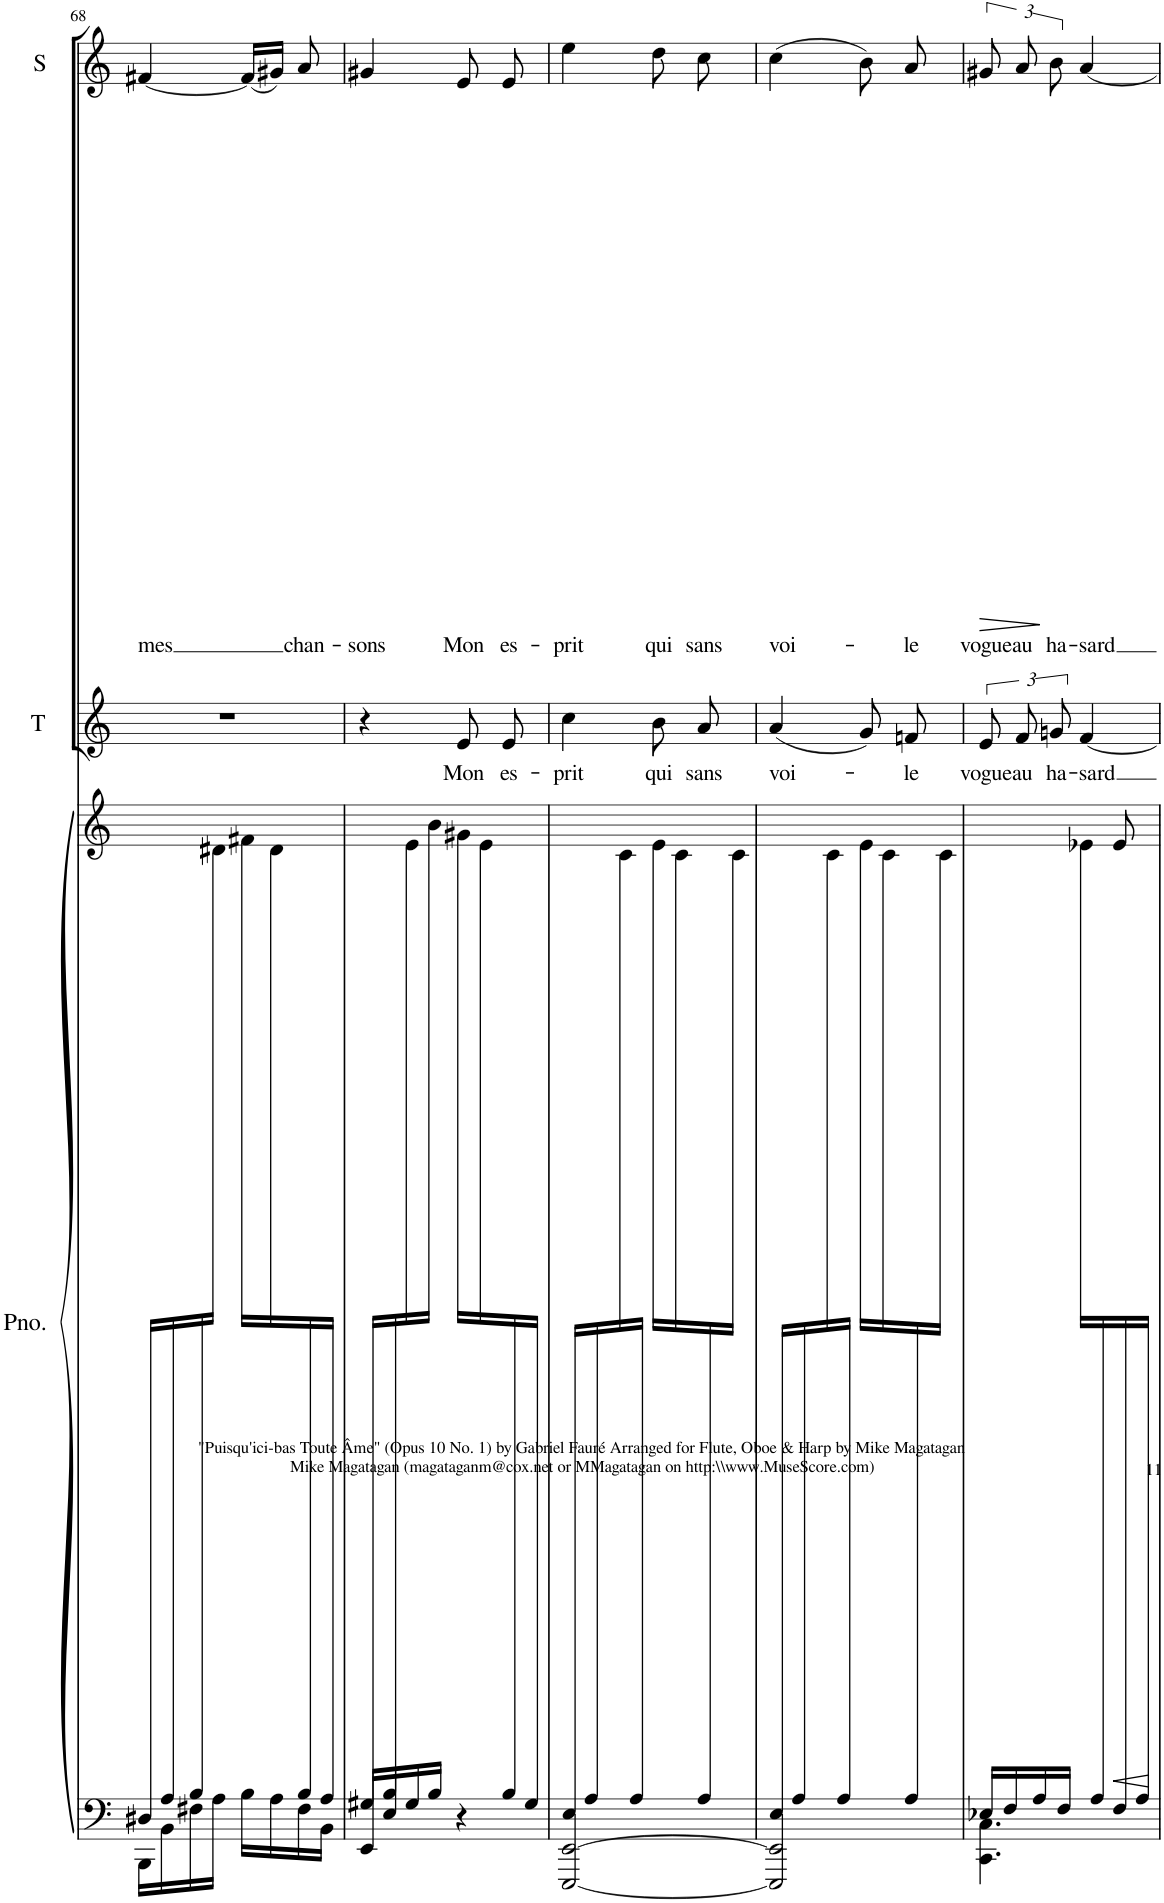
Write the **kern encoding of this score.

**kern	**kern	**kern	**text	**kern	**text	**dynam
*part3	*part3	*part2	*part2	*part1	*part1	*part1
*staff4	*staff3	*staff2	*staff2	*staff1	*staff1	*staff1
*I"Piano	*	*I"T	*	*I"S	*	*
*I'Pno.	*	*I'T	*	*I'S	*	*
!!LO:PB:g=z
*clefF4	*clefG2	*clefG2	*	*clefG2	*	*
*k[]	*k[]	*k[]	*	*k[]	*	*
*M2/4	*M2/4	*M2/4	*	*M2/4	*	*
=68	=68	=68	=68	=68	=68	=68
*^	*	*	*	*	*	*
!	!	!	!	!	!	!LO:LY:b	!
16D#X/LL	16BBB\LL	8.ryy	2r	.	[4f#X/	mes	.
16A/	16BB\	.	.	.	.	.	.
16B/	16F#X\	.	.	.	.	.	.
8.ryy	16A\JJ	16d#X\JJ	.	.	.	.	.
.	16B\LL	16f#X\LL	.	.	(16f#/LL]	.	.
.	16A\	16d#\	.	.	16g#X/JJ)	.	.
!	!	!	!	!	!	!LO:LY:b	!
16B/	16F#\	8ryy	.	.	8a/	chan-	.
16A/JJ	16BB\JJ	.	.	.	.	.	.
=69	=69	=69	=69	=69	=69	=69	=69
!	!	!	!	!	!	!LO:LY:b	!
16G#X/LL	16EE/LL	8ryy	4r	.	4g#X/	-sons	.
16B/	16E/	.	.	.	.	.	.
4ryy	16G#/	16e\	.	.	.	.	.
.	16B/JJ	16b\JJ	.	.	.	.	.
!	!	!	!	!LO:LY:b	!	!LO:LY:b	!
.	4r	16g#X\LL	8e/L	Mon	8e/	Mon	.
.	.	16e\	.	.	.	.	.
!	!	!	!	!LO:LY:b	!	!LO:LY:b	!
16B/	.	8ryy	8e/J	es-	8e/	es-	.
16G#/JJ	.	.	.	.	.	.	.
=70	=70	=70	=70	=70	=70	=70	=70
!	!	!	!	!LO:LY:b	!	!LO:LY:b	!
16E/LL	[2EEE/ [2EE/	8ryy	4cc\	-prit	4ee\	-prit	.
16A/	.	.	.	.	.	.	.
16ryy	.	16c\	.	.	.	.	.
16A/JJ	.	16ryy	.	.	.	.	.
!	!	!	!	!LO:LY:b	!	!LO:LY:b	!
8ryy	.	16e\LL	8b/L	qui	8dd\	qui	.
.	.	16c\	.	.	.	.	.
!	!	!	!	!LO:LY:b	!	!LO:LY:b	!
16A/	.	16ryy	8a/J	sans	8cc\	sans	.
16ryy	.	16c\JJ	.	.	.	.	.
=71	=71	=71	=71	=71	=71	=71	=71
!	!	!	!	!LO:LY:b	!	!LO:LY:b	!
16E/LL	2EEE/] 2EE/]	8ryy	(4a/	voi-	(4cc\	voi-	.
16A/	.	.	.	.	.	.	.
16ryy	.	16c\	.	.	.	.	.
16A/JJ	.	16ryy	.	.	.	.	.
8ryy	.	16e\LL	8g/L)	.	8b\)	.	.
.	.	16c\	.	.	.	.	.
!	!	!	!	!LO:LY:b	!	!LO:LY:b	!
16A/	.	16ryy	8fn/J	-le	8a/	-le	.
16ryy	.	16c\JJ	.	.	.	.	.
=72	=72	=72	=72	=72	=72	=72	=72
*	*	*^	*	*	*	*	*
!	!	!	!	!	!LO:LY:b	!	!LO:LY:b	!LO:HP:b
16E-X/LL	4.CC\ 4.C\	4ryy	4.ryy	12e/L	vogue	12g#X/	vogue	>
16F/	.	.	.	.	.	.	.	.
!	!	!	!	!	!LO:LY:b	!	!LO:LY:b	!
.	.	.	.	12f/	au	12a/	au	.
16A/	.	.	.	.	.	.	.	.
!	!	!	!	!	!LO:LY:b	!	!LO:LY:b	!
.	.	.	.	12gn/J	ha-	12b\	ha-	]
16F/JJ	.	.	.	.	.	.	.	.
!	!	!	!	!	!LO:LY:b	!	!LO:LY:b	!
16ryy	.	16e-X\LL	.	[4f/	-sard	[4a/	-sard	.
16A/	.	8.ryy	.	.	.	.	.	.
16F/	8ryy	.	8e-/	.	.	.	.	.
16A/JJ	.	.	.	.	.	.	.	.
*v	*v	*	*	*	*	*	*	*
*	*v	*v	*	*	*	*	*
=	=	=	=	=	=	=
*-	*-	*-	*-	*-	*-	*-
